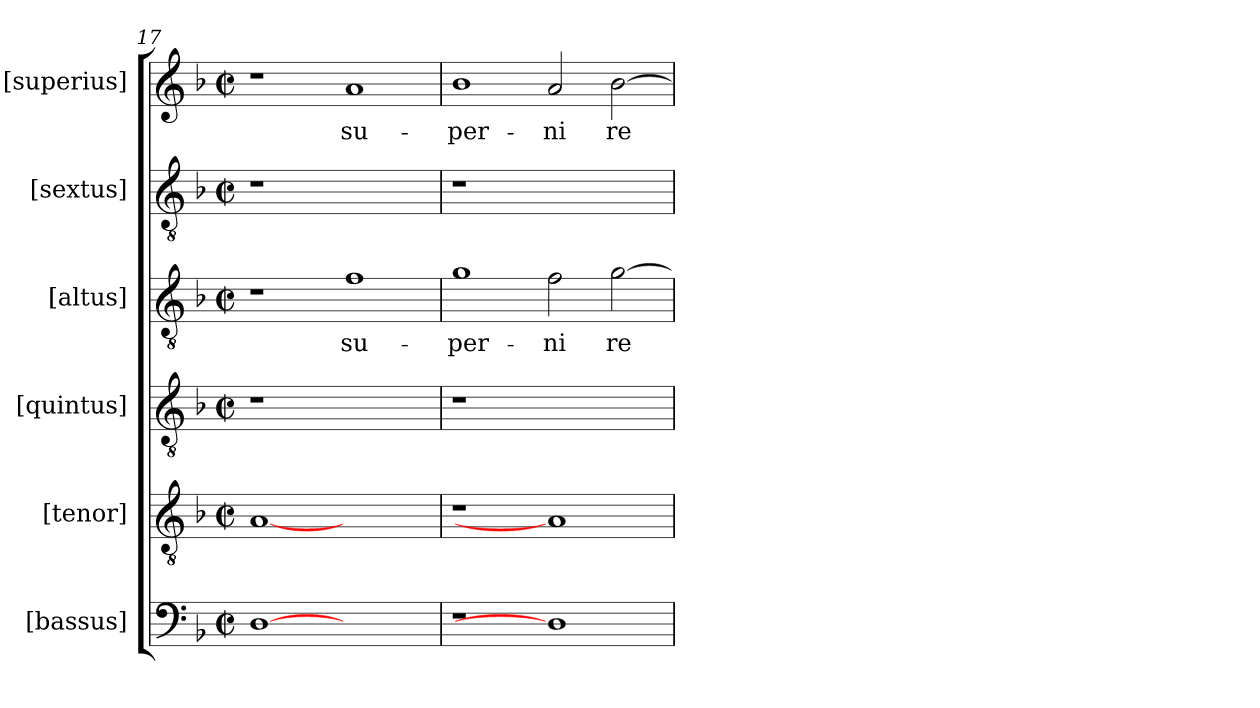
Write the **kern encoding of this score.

**kern	**kern	**kern	**kern	**text	**kern	**kern	**text
*part6	*part5	*part4	*part3	*part3	*part2	*part1	*part1
*staff6	*staff5	*staff4	*staff3	*staff3	*staff2	*staff1	*staff1
*I"[bassus]	*I"[tenor]	*I"[quintus]	*I"[altus]	*	*I"[sextus]	*I"[superius]	*
*I'[bassus]	*I'[tenor]	*I'[quintus]	*I'[altus]	*	*I'[sextus]	*I'[superius]	*
*clefF4	*clefGv2	*clefGv2	*clefGv2	*	*clefGv2	*clefG2	*
*k[b-]	*k[b-]	*k[b-]	*k[b-]	*	*k[b-]	*k[b-]	*
*F:	*F:	*F:	*F:	*	*F:	*F:	*
*M2/2	*M2/2	*M2/2	*M2/2	*	*M2/2	*M2/2	*
*met(c|)	*met(c|)	*met(c|)	*met(c|)	*	*met(c|)	*met(c|)	*
=17	=17	=17	=17	=17	=17	=17	=17
[1D	[1A	1r	1r	.	1r	1r	.
!	!	!	!	!LO:LY:b:cj	!	!	!LO:LY:b:cj
1ryy	1ryy	1ryy	1f	su-	1ryy	1a	su-
=18	=18	=18	=18	=18	=18	=18	=18
!	!	!	!	!LO:LY:b:cj	!	!	!LO:LY:b:cj
1r	1r	1r	1g	-per-	1r	1b-	-per-
!	!	!	!	!LO:LY:b:cj	!	!	!LO:LY:b:cj
1D]	1A]	1ryy	2f\	-ni	1ryy	2a/	-ni
!	!	!	!	!LO:LY:b:cj	!	!	!LO:LY:b:cj
.	.	.	[>2g\	re-	.	[>2b-\	re-
=	=	=	=	=	=	=	=
*-	*-	*-	*-	*-	*-	*-	*-
